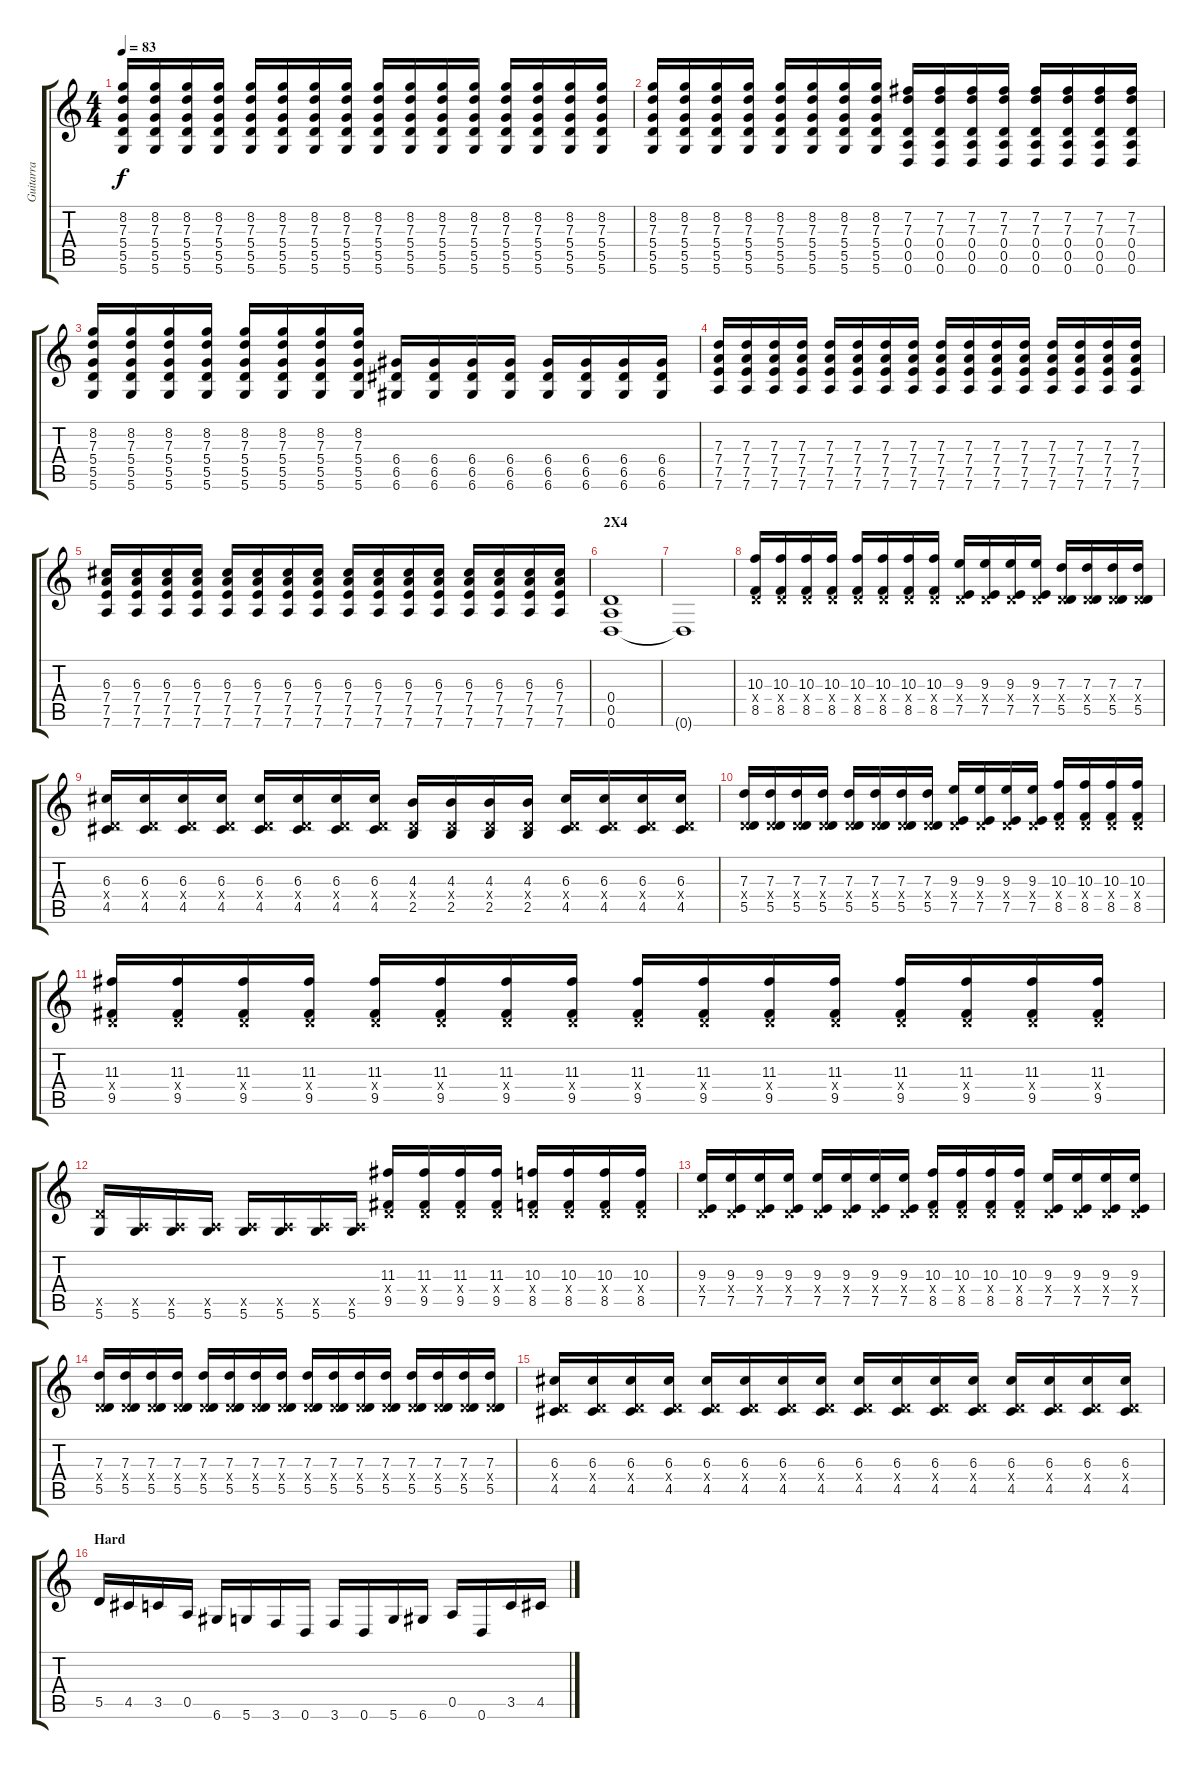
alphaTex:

\track ("Guitarra" "Guitarra") {instrument electricguitarclean}
\staff {score tabs}
\tuning (E4 B3 G3 D3 A2 D2) {hide}
\ts (4 4)
\tempo 83
\clef g2
\ks c
(8.2 7.3 5.4 5.5 5.6).16{dy f} (8.2 7.3 5.4 5.5 5.6).16 (8.2 7.3 5.4 5.5 5.6).16 (8.2 7.3 5.4 5.5 5.6).16 (8.2 7.3 5.4 5.5 5.6).16 (8.2 7.3 5.4 5.5 5.6).16 (8.2 7.3 5.4 5.5 5.6).16 (8.2 7.3 5.4 5.5 5.6).16 (8.2 7.3 5.4 5.5 5.6).16 (8.2 7.3 5.4 5.5 5.6).16 (8.2 7.3 5.4 5.5 5.6).16 (8.2 7.3 5.4 5.5 5.6).16 (8.2 7.3 5.4 5.5 5.6).16 (8.2 7.3 5.4 5.5 5.6).16 (8.2 7.3 5.4 5.5 5.6).16 (8.2 7.3 5.4 5.5 5.6).16 |
(8.2 7.3 5.4 5.5 5.6).16{instrument distortionguitar} (8.2 7.3 5.4 5.5 5.6).16 (8.2 7.3 5.4 5.5 5.6).16 (8.2 7.3 5.4 5.5 5.6).16 (8.2 7.3 5.4 5.5 5.6).16 (8.2 7.3 5.4 5.5 5.6).16 (8.2 7.3 5.4 5.5 5.6).16 (8.2 7.3 5.4 5.5 5.6).16 (7.2 7.3 0.4 0.5 0.6).16 (7.2 7.3 0.4 0.5 0.6).16 (7.2 7.3 0.4 0.5 0.6).16 (7.2 7.3 0.4 0.5 0.6).16 (7.2 7.3 0.4 0.5 0.6).16 (7.2 7.3 0.4 0.5 0.6).16 (7.2 7.3 0.4 0.5 0.6).16 (7.2 7.3 0.4 0.5 0.6).16 |
(8.2 7.3 5.4 5.5 5.6).16 (8.2 7.3 5.4 5.5 5.6).16 (8.2 7.3 5.4 5.5 5.6).16 (8.2 7.3 5.4 5.5 5.6).16 (8.2 7.3 5.4 5.5 5.6).16 (8.2 7.3 5.4 5.5 5.6).16 (8.2 7.3 5.4 5.5 5.6).16 (8.2 7.3 5.4 5.5 5.6).16 (6.4 6.5 6.6).16 (6.4 6.5 6.6).16 (6.4 6.5 6.6).16 (6.4 6.5 6.6).16 (6.4 6.5 6.6).16 (6.4 6.5 6.6).16 (6.4 6.5 6.6).16 (6.4 6.5 6.6).16 |
(7.3 7.4 7.5 7.6).16 (7.3 7.4 7.5 7.6).16 (7.3 7.4 7.5 7.6).16 (7.3 7.4 7.5 7.6).16 (7.3 7.4 7.5 7.6).16 (7.3 7.4 7.5 7.6).16 (7.3 7.4 7.5 7.6).16 (7.3 7.4 7.5 7.6).16 (7.3 7.4 7.5 7.6).16 (7.3 7.4 7.5 7.6).16 (7.3 7.4 7.5 7.6).16 (7.3 7.4 7.5 7.6).16 (7.3 7.4 7.5 7.6).16 (7.3 7.4 7.5 7.6).16 (7.3 7.4 7.5 7.6).16 (7.3 7.4 7.5 7.6).16 |
(6.3 7.4 7.5 7.6).16 (6.3 7.4 7.5 7.6).16 (6.3 7.4 7.5 7.6).16 (6.3 7.4 7.5 7.6).16 (6.3 7.4 7.5 7.6).16 (6.3 7.4 7.5 7.6).16 (6.3 7.4 7.5 7.6).16 (6.3 7.4 7.5 7.6).16 (6.3 7.4 7.5 7.6).16 (6.3 7.4 7.5 7.6).16 (6.3 7.4 7.5 7.6).16 (6.3 7.4 7.5 7.6).16 (6.3 7.4 7.5 7.6).16 (6.3 7.4 7.5 7.6).16 (6.3 7.4 7.5 7.6).16 (6.3 7.4 7.5 7.6).16 |
\section ("" "2X4")
(0.4 0.5 0.6).1{instrument electricguitarclean} |
0.6{t}.1 |
(10.3 0.4{x} 8.5).16{instrument electricguitarclean} (10.3 0.4{x} 8.5).16 (10.3 0.4{x} 8.5).16 (10.3 0.4{x} 8.5).16 (10.3 0.4{x} 8.5).16 (10.3 0.4{x} 8.5).16 (10.3 0.4{x} 8.5).16 (10.3 0.4{x} 8.5).16 (9.3 0.4{x} 7.5).16 (9.3 0.4{x} 7.5).16 (9.3 0.4{x} 7.5).16 (9.3 0.4{x} 7.5).16 (7.3 0.4{x} 5.5).16 (7.3 0.4{x} 5.5).16 (7.3 0.4{x} 5.5).16 (7.3 0.4{x} 5.5).16 |
(6.3 0.4{x} 4.5).16 (6.3 0.4{x} 4.5).16 (6.3 0.4{x} 4.5).16 (6.3 0.4{x} 4.5).16 (6.3 0.4{x} 4.5).16 (6.3 0.4{x} 4.5).16 (6.3 0.4{x} 4.5).16 (6.3 0.4{x} 4.5).16 (4.3 0.4{x} 2.5).16 (4.3 0.4{x} 2.5).16 (4.3 0.4{x} 2.5).16 (4.3 0.4{x} 2.5).16 (6.3 0.4{x} 4.5).16 (6.3 0.4{x} 4.5).16 (6.3 0.4{x} 4.5).16 (6.3 0.4{x} 4.5).16 |
(7.3 0.4{x} 5.5).16 (7.3 0.4{x} 5.5).16 (7.3 0.4{x} 5.5).16 (7.3 0.4{x} 5.5).16 (7.3 0.4{x} 5.5).16 (7.3 0.4{x} 5.5).16 (7.3 0.4{x} 5.5).16 (7.3 0.4{x} 5.5).16 (9.3 0.4{x} 7.5).16 (9.3 0.4{x} 7.5).16 (9.3 0.4{x} 7.5).16 (9.3 0.4{x} 7.5).16 (10.3 0.4{x} 8.5).16 (10.3 0.4{x} 8.5).16 (10.3 0.4{x} 8.5).16 (10.3 0.4{x} 8.5).16 |
(11.3 0.4{x} 9.5).16 (11.3 0.4{x} 9.5).16 (11.3 0.4{x} 9.5).16 (11.3 0.4{x} 9.5).16 (11.3 0.4{x} 9.5).16 (11.3 0.4{x} 9.5).16 (11.3 0.4{x} 9.5).16 (11.3 0.4{x} 9.5).16 (11.3 0.4{x} 9.5).16 (11.3 0.4{x} 9.5).16 (11.3 0.4{x} 9.5).16 (11.3 0.4{x} 9.5).16 (11.3 0.4{x} 9.5).16 (11.3 0.4{x} 9.5).16 (11.3 0.4{x} 9.5).16 (11.3 0.4{x} 9.5).16 |
(5.5{x} 5.6).16 (0.5{x} 5.6).16 (0.5{x} 5.6).16 (0.5{x} 5.6).16 (0.5{x} 5.6).16 (0.5{x} 5.6).16 (0.5{x} 5.6).16 (0.5{x} 5.6).16 (11.3 0.4{x} 9.5).16 (11.3 0.4{x} 9.5).16 (11.3 0.4{x} 9.5).16 (11.3 0.4{x} 9.5).16 (10.3 0.4{x} 8.5).16 (10.3 0.4{x} 8.5).16 (10.3 0.4{x} 8.5).16 (10.3 0.4{x} 8.5).16 |
(9.3 0.4{x} 7.5).16 (9.3 0.4{x} 7.5).16 (9.3 0.4{x} 7.5).16 (9.3 0.4{x} 7.5).16 (9.3 0.4{x} 7.5).16 (9.3 0.4{x} 7.5).16 (9.3 0.4{x} 7.5).16 (9.3 0.4{x} 7.5).16 (10.3 0.4{x} 8.5).16 (10.3 0.4{x} 8.5).16 (10.3 0.4{x} 8.5).16 (10.3 0.4{x} 8.5).16 (9.3 0.4{x} 7.5).16 (9.3 0.4{x} 7.5).16 (9.3 0.4{x} 7.5).16 (9.3 0.4{x} 7.5).16 |
(7.3 0.4{x} 5.5).16 (7.3 0.4{x} 5.5).16 (7.3 0.4{x} 5.5).16 (7.3 0.4{x} 5.5).16 (7.3 0.4{x} 5.5).16 (7.3 0.4{x} 5.5).16 (7.3 0.4{x} 5.5).16 (7.3 0.4{x} 5.5).16 (7.3 0.4{x} 5.5).16 (7.3 0.4{x} 5.5).16 (7.3 0.4{x} 5.5).16 (7.3 0.4{x} 5.5).16 (7.3 0.4{x} 5.5).16 (7.3 0.4{x} 5.5).16 (7.3 0.4{x} 5.5).16 (7.3 0.4{x} 5.5).16 |
(6.3 0.4{x} 4.5).16 (6.3 0.4{x} 4.5).16 (6.3 0.4{x} 4.5).16 (6.3 0.4{x} 4.5).16 (6.3 0.4{x} 4.5).16 (6.3 0.4{x} 4.5).16 (6.3 0.4{x} 4.5).16 (6.3 0.4{x} 4.5).16 (6.3 0.4{x} 4.5).16 (6.3 0.4{x} 4.5).16 (6.3 0.4{x} 4.5).16 (6.3 0.4{x} 4.5).16 (6.3 0.4{x} 4.5).16 (6.3 0.4{x} 4.5).16 (6.3 0.4{x} 4.5).16 (6.3 0.4{x} 4.5).16 |
\section ("" "Hard")
5.5.16{instrument distortionguitar} 4.5.16 3.5.16 0.5.16 6.6.16 5.6.16 3.6.16 0.6.16 3.6.16 0.6.16 5.6.16 6.6.16 0.5.16 0.6.16 3.5.16 4.5.16
